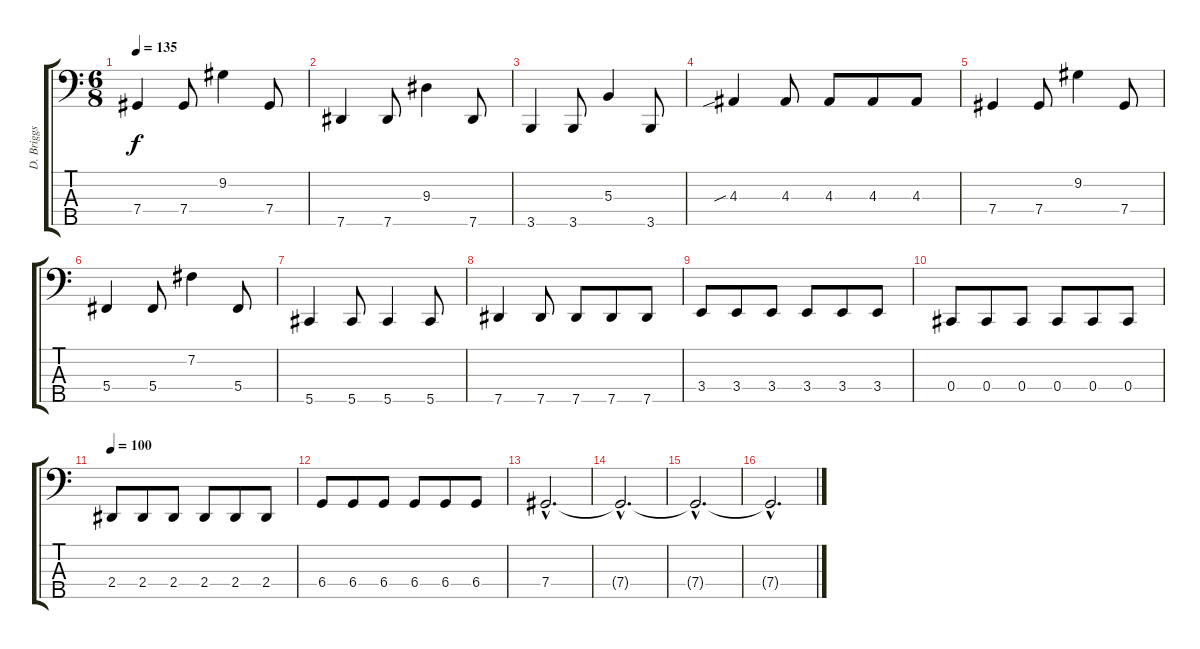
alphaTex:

\track ("D. Briggs Bass" "D. Briggs ") {instrument electricbassfinger}
\staff {score tabs}
\tuning (E2 B1 Gb1 Db1 Ab0) {hide}
\ts (6 8)
\tempo 135
\clef f4
\ks c
7.4.4{dy f} 7.4.8 9.2.4 7.4.8 |
7.5.4 7.5.8 9.3.4 7.5.8 |
3.5.4 3.5.8 5.3.4 3.5.8 |
4.3{sib}.4 4.3.8 4.3.8 4.3.8 4.3.8 |
7.4.4 7.4.8 9.2.4 7.4.8 |
5.4.4 5.4.8 7.2.4 5.4.8 |
5.5.4 5.5.8 5.5.4 5.5.8 |
7.5.4 7.5.8 7.5.8 7.5.8 7.5.8 |
3.4.8 3.4.8 3.4.8 3.4.8 3.4.8 3.4.8 |
0.4.8 0.4.8 0.4.8 0.4.8 0.4.8 0.4.8 |
\tempo 100
2.4.8 2.4.8 2.4.8 2.4.8 2.4.8 2.4.8 |
6.4.8 6.4.8 6.4.8 6.4.8 6.4.8 6.4.8 |
7.4{hac}.2{d} |
7.4{hac t}.2{d} |
7.4{hac t}.2{d volume 0} |
7.4{hac t}.2{d}
